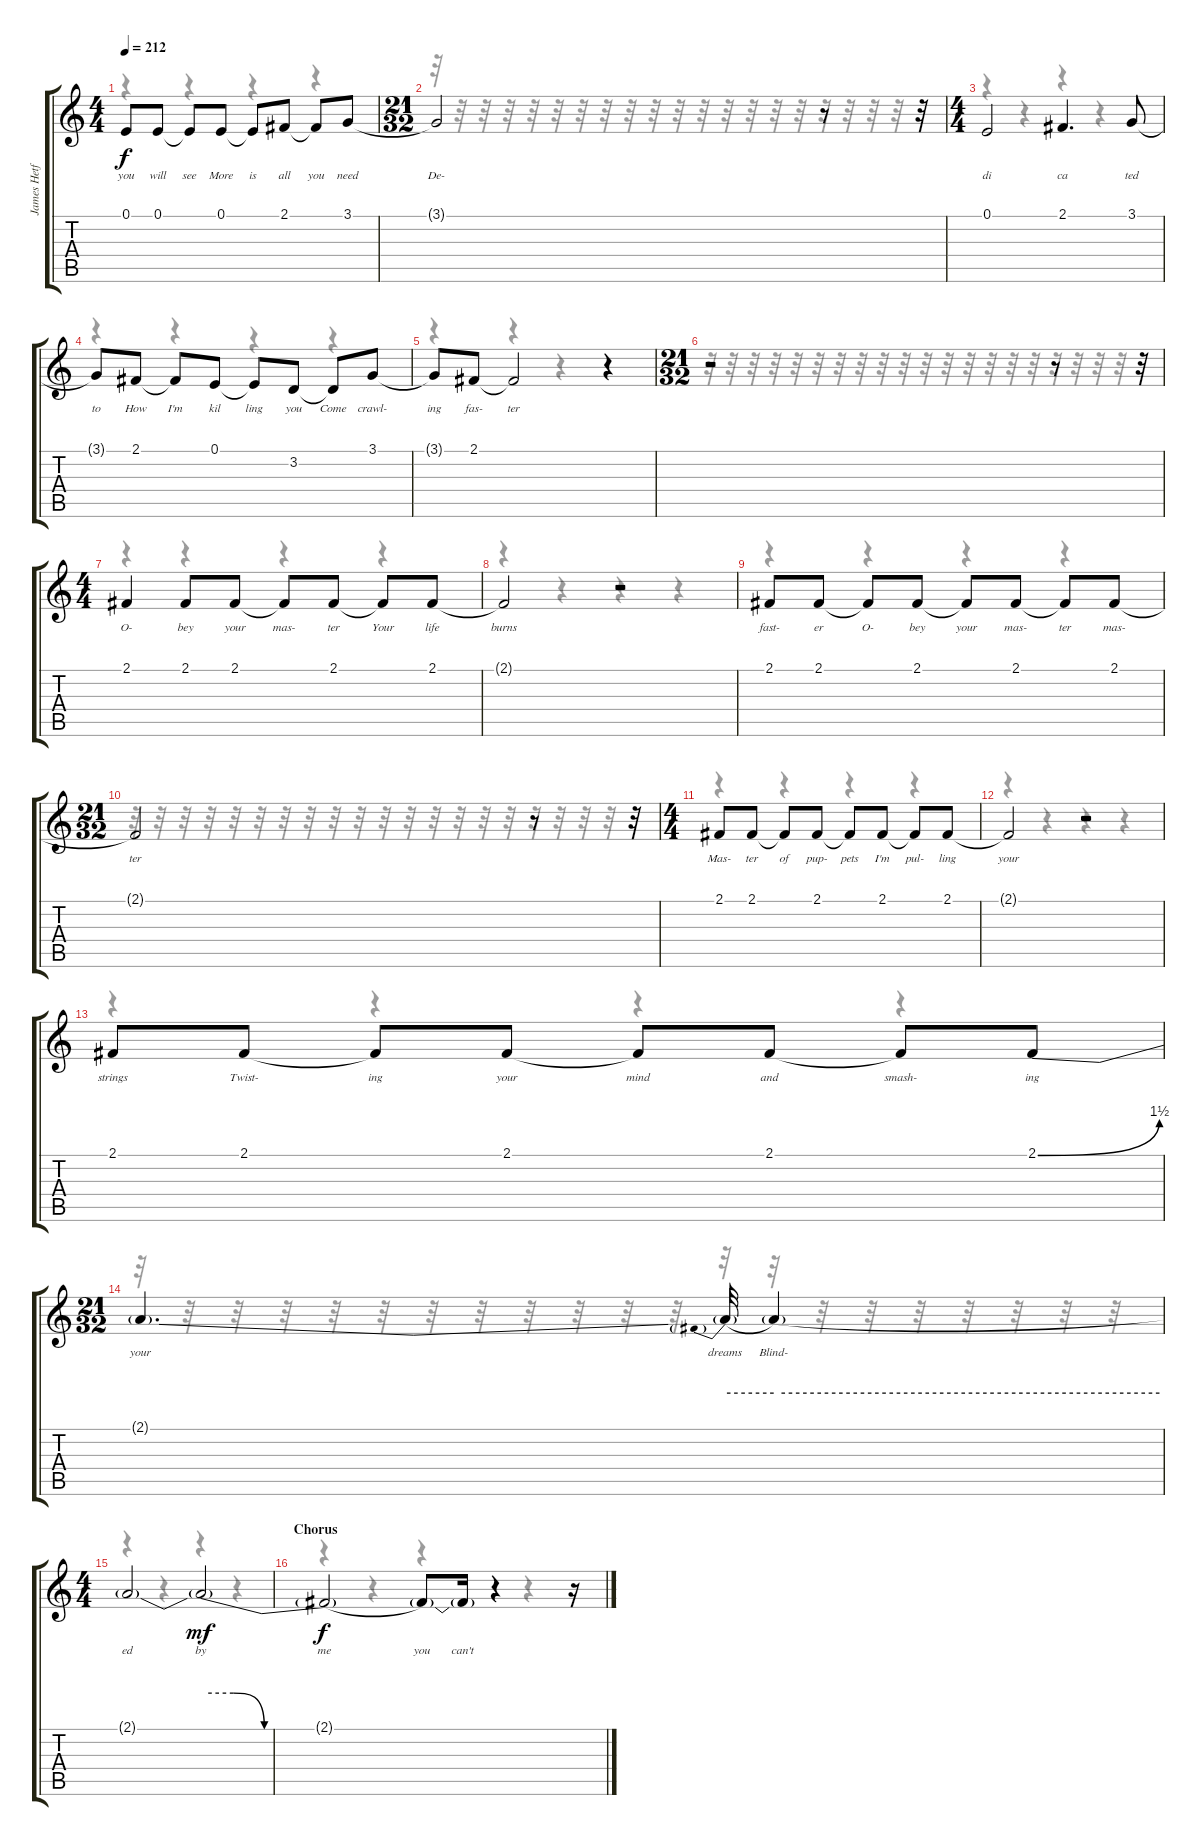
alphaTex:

\track ("James Hetfield (Vocals)" "James Hetf") {instrument baritonesax}
\staff {score tabs}
\tuning (E4 B3 G3 D3 A2 E2) {hide}
\voice
\ts (4 4)
\tempo 212
\clef g2
\ks c
0.1.8{lyrics (0 "you") lyrics (1 "") lyrics (2 "") lyrics (3 "") lyrics (4 "") dy f} 0.1.8{lyrics (0 "will") lyrics (1 "") lyrics (2 "") lyrics (3 "") lyrics (4 "")} 0.1{t}.8{lyrics (0 "see") lyrics (1 "") lyrics (2 "") lyrics (3 "") lyrics (4 "")} 0.1.8{lyrics (0 "More") lyrics (1 "") lyrics (2 "") lyrics (3 "") lyrics (4 "")} 0.1{t}.8{lyrics (0 "is") lyrics (1 "") lyrics (2 "") lyrics (3 "") lyrics (4 "")} 2.1.8{lyrics (0 "all") lyrics (1 "") lyrics (2 "") lyrics (3 "") lyrics (4 "")} 2.1{t}.8{lyrics (0 "you") lyrics (1 "") lyrics (2 "") lyrics (3 "") lyrics (4 "")} 3.1.8{lyrics (0 "need") lyrics (1 "") lyrics (2 "") lyrics (3 "") lyrics (4 "")} |
\ts (21 32)
3.1{t}.2{lyrics (0 "De-") lyrics (1 "") lyrics (2 "") lyrics (3 "") lyrics (4 "")} r.8 r.32 |
\ts (4 4)
0.1.2{lyrics (0 "di") lyrics (1 "") lyrics (2 "") lyrics (3 "") lyrics (4 "")} 2.1.4{d lyrics (0 "ca") lyrics (1 "") lyrics (2 "") lyrics (3 "") lyrics (4 "")} 3.1.8{lyrics (0 "ted") lyrics (1 "") lyrics (2 "") lyrics (3 "") lyrics (4 "")} |
3.1{t}.8{lyrics (0 "to") lyrics (1 "") lyrics (2 "") lyrics (3 "") lyrics (4 "")} 2.1.8{lyrics (0 "How") lyrics (1 "") lyrics (2 "") lyrics (3 "") lyrics (4 "")} 2.1{t}.8{lyrics (0 "I'm") lyrics (1 "") lyrics (2 "") lyrics (3 "") lyrics (4 "")} 0.1.8{lyrics (0 "kil") lyrics (1 "") lyrics (2 "") lyrics (3 "") lyrics (4 "")} 0.1{t}.8{lyrics (0 "ling") lyrics (1 "") lyrics (2 "") lyrics (3 "") lyrics (4 "")} 3.2.8{lyrics (0 "you") lyrics (1 "") lyrics (2 "") lyrics (3 "") lyrics (4 "")} 3.2{t}.8{lyrics (0 "Come") lyrics (1 "") lyrics (2 "") lyrics (3 "") lyrics (4 "")} 3.1.8{lyrics (0 "crawl-") lyrics (1 "") lyrics (2 "") lyrics (3 "") lyrics (4 "")} |
3.1{t}.8{lyrics (0 "ing") lyrics (1 "") lyrics (2 "") lyrics (3 "") lyrics (4 "")} 2.1.8{lyrics (0 "fas-") lyrics (1 "") lyrics (2 "") lyrics (3 "") lyrics (4 "")} 2.1{t}.2{lyrics (0 "ter") lyrics (1 "") lyrics (2 "") lyrics (3 "") lyrics (4 "")} r.4 |
\ts (21 32)
r.2 r.8 r.32 |
\ts (4 4)
2.1.4{lyrics (0 "O-") lyrics (1 "") lyrics (2 "") lyrics (3 "") lyrics (4 "")} 2.1.8{lyrics (0 "bey") lyrics (1 "") lyrics (2 "") lyrics (3 "") lyrics (4 "")} 2.1.8{lyrics (0 "your") lyrics (1 "") lyrics (2 "") lyrics (3 "") lyrics (4 "")} 2.1{t}.8{lyrics (0 "mas-") lyrics (1 "") lyrics (2 "") lyrics (3 "") lyrics (4 "")} 2.1.8{lyrics (0 "ter") lyrics (1 "") lyrics (2 "") lyrics (3 "") lyrics (4 "")} 2.1{t}.8{lyrics (0 "Your") lyrics (1 "") lyrics (2 "") lyrics (3 "") lyrics (4 "")} 2.1.8{lyrics (0 "life") lyrics (1 "") lyrics (2 "") lyrics (3 "") lyrics (4 "")} |
2.1{t}.2{lyrics (0 "burns") lyrics (1 "") lyrics (2 "") lyrics (3 "") lyrics (4 "")} r.2 |
2.1.8{lyrics (0 "fast-") lyrics (1 "") lyrics (2 "") lyrics (3 "") lyrics (4 "")} 2.1.8{lyrics (0 "er") lyrics (1 "") lyrics (2 "") lyrics (3 "") lyrics (4 "")} 2.1{t}.8{lyrics (0 "O-") lyrics (1 "") lyrics (2 "") lyrics (3 "") lyrics (4 "")} 2.1.8{lyrics (0 "bey") lyrics (1 "") lyrics (2 "") lyrics (3 "") lyrics (4 "")} 2.1{t}.8{lyrics (0 "your") lyrics (1 "") lyrics (2 "") lyrics (3 "") lyrics (4 "")} 2.1.8{lyrics (0 "mas-") lyrics (1 "") lyrics (2 "") lyrics (3 "") lyrics (4 "")} 2.1{t}.8{lyrics (0 "ter") lyrics (1 "") lyrics (2 "") lyrics (3 "") lyrics (4 "")} 2.1.8{lyrics (0 "mas-") lyrics (1 "") lyrics (2 "") lyrics (3 "") lyrics (4 "")} |
\ts (21 32)
2.1{t}.2{lyrics (0 "ter") lyrics (1 "") lyrics (2 "") lyrics (3 "") lyrics (4 "")} r.8 r.32 |
\ts (4 4)
2.1.8{lyrics (0 "Mas-") lyrics (1 "") lyrics (2 "") lyrics (3 "") lyrics (4 "")} 2.1.8{lyrics (0 "ter") lyrics (1 "") lyrics (2 "") lyrics (3 "") lyrics (4 "")} 2.1{t}.8{lyrics (0 "of") lyrics (1 "") lyrics (2 "") lyrics (3 "") lyrics (4 "")} 2.1.8{lyrics (0 "pup-") lyrics (1 "") lyrics (2 "") lyrics (3 "") lyrics (4 "")} 2.1{t}.8{lyrics (0 "pets") lyrics (1 "") lyrics (2 "") lyrics (3 "") lyrics (4 "")} 2.1.8{lyrics (0 "I'm") lyrics (1 "") lyrics (2 "") lyrics (3 "") lyrics (4 "")} 2.1{t}.8{lyrics (0 "pul-") lyrics (1 "") lyrics (2 "") lyrics (3 "") lyrics (4 "")} 2.1.8{lyrics (0 "ling") lyrics (1 "") lyrics (2 "") lyrics (3 "") lyrics (4 "")} |
2.1{t}.2{lyrics (0 "your") lyrics (1 "") lyrics (2 "") lyrics (3 "") lyrics (4 "")} r.2 |
2.1.8{lyrics (0 "strings") lyrics (1 "") lyrics (2 "") lyrics (3 "") lyrics (4 "")} 2.1.8{lyrics (0 "Twist-") lyrics (1 "") lyrics (2 "") lyrics (3 "") lyrics (4 "")} 2.1{t}.8{lyrics (0 "ing") lyrics (1 "") lyrics (2 "") lyrics (3 "") lyrics (4 "")} 2.1.8{lyrics (0 "your") lyrics (1 "") lyrics (2 "") lyrics (3 "") lyrics (4 "")} 2.1{t}.8{lyrics (0 "mind") lyrics (1 "") lyrics (2 "") lyrics (3 "") lyrics (4 "")} 2.1.8{lyrics (0 "and") lyrics (1 "") lyrics (2 "") lyrics (3 "") lyrics (4 "")} 2.1{t}.8{lyrics (0 "smash-") lyrics (1 "") lyrics (2 "") lyrics (3 "") lyrics (4 "")} 2.1{be (bend 0 0 60 6)}.8{lyrics (0 "ing") lyrics (1 "") lyrics (2 "") lyrics (3 "") lyrics (4 "")} |
\ts (21 32)
2.1{t}.4{d lyrics (0 "your") lyrics (1 "") lyrics (2 "") lyrics (3 "") lyrics (4 "")} 2.1{be (prebend 0 6 60 6) t}.32{lyrics (0 "dreams") lyrics (1 "") lyrics (2 "") lyrics (3 "") lyrics (4 "")} 2.1{be (hold 0 6 60 6) t}.4{lyrics (0 "Blind-") lyrics (1 "") lyrics (2 "") lyrics (3 "") lyrics (4 "")} |
\ts (4 4)
2.1{t}.2{lyrics (0 "ed") lyrics (1 "") lyrics (2 "") lyrics (3 "") lyrics (4 "")} 2.1{be (custom 0 6 15 6 30 0 60 0) t}.2{lyrics (0 "by") lyrics (1 "") lyrics (2 "") lyrics (3 "") lyrics (4 "") dy mf} |
\section ("" "Chorus")
2.1{be (hold 0 0 60 0) t}.2{lyrics (0 "me") lyrics (1 "") lyrics (2 "") lyrics (3 "") lyrics (4 "") dy f} 2.1{t}.8{lyrics (0 "you") lyrics (1 "") lyrics (2 "") lyrics (3 "") lyrics (4 "")} 2.1{be (hold 0 0 60 0) t}.16{lyrics (0 "can't") lyrics (1 "") lyrics (2 "") lyrics (3 "") lyrics (4 "")} r.4 r.16
\voice
\clef g2
\ottava regular
\simile none
\ks c
r.4{dy f} r.4 r.4 r.4 |
r.32 r.32 r.32 r.32 r.32 r.32 r.32 r.32 r.32 r.32 r.32 r.32 r.32 r.32 r.32 r.32 r.32 r.32 r.32 r.32 r.32 |
r.4 r.4 r.4 r.4 |
r.4 r.4 r.4 r.4 |
r.4 r.4 r.4 r.4 |
r.32 r.32 r.32 r.32 r.32 r.32 r.32 r.32 r.32 r.32 r.32 r.32 r.32 r.32 r.32 r.32 r.32 r.32 r.32 r.32 r.32 |
r.4 r.4 r.4 r.4 |
r.4 r.4 r.4 r.4 |
r.4 r.4 r.4 r.4 |
r.32 r.32 r.32 r.32 r.32 r.32 r.32 r.32 r.32 r.32 r.32 r.32 r.32 r.32 r.32 r.32 r.32 r.32 r.32 r.32 r.32 |
r.4 r.4 r.4 r.4 |
r.4 r.4 r.4 r.4 |
r.4 r.4 r.4 r.4 |
r.32 r.32 r.32 r.32 r.32 r.32 r.32 r.32 r.32 r.32 r.32 r.32 r.32 r.32 r.32 r.32 r.32 r.32 r.32 r.32 r.32 |
r.4 r.4 r.4 r.4 |
r.4 r.4 r.4 r.4
